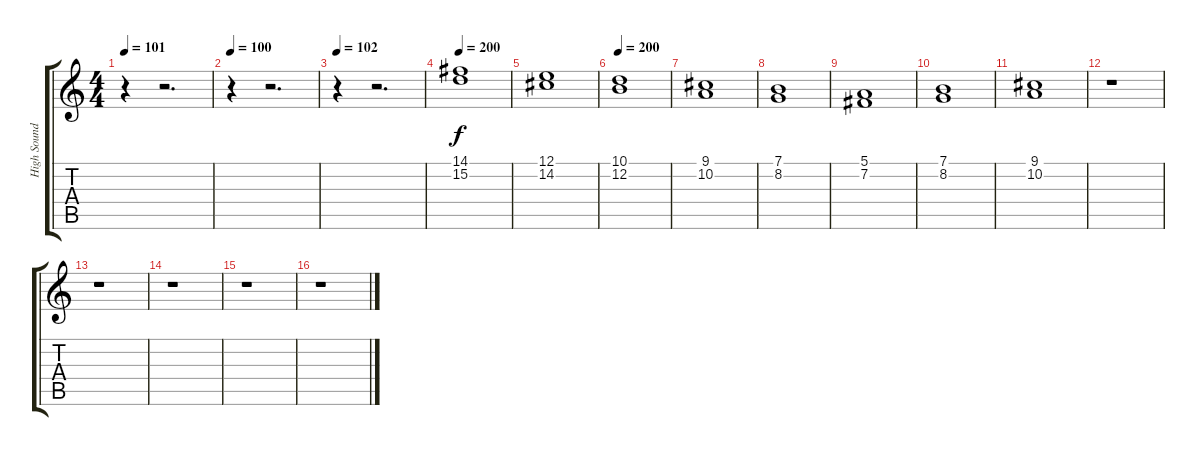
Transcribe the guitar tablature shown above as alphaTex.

\track ("High Soundy Thing" "High Sound") {instrument synthstrings2}
\staff {score tabs}
\tuning (E4 B3 G3 D3 A2 E2) {hide}
\ts (4 4)
\tempo 101
\clef g2
\ks c
r.4{dy f} r.2{d} |
\tempo 100
r.4 r.2{d} |
\tempo 102
r.4 r.2{d} |
\tempo 200
(14.1 15.2).1 |
(12.1 14.2).1 |
\tempo 200
(10.1 12.2).1 |
(9.1 10.2).1 |
(7.1 8.2).1 |
(5.1 7.2).1 |
(7.1 8.2).1 |
(9.1 10.2).1 |
r.1 |
r.1 |
r.1 |
r.1 |
r.1
